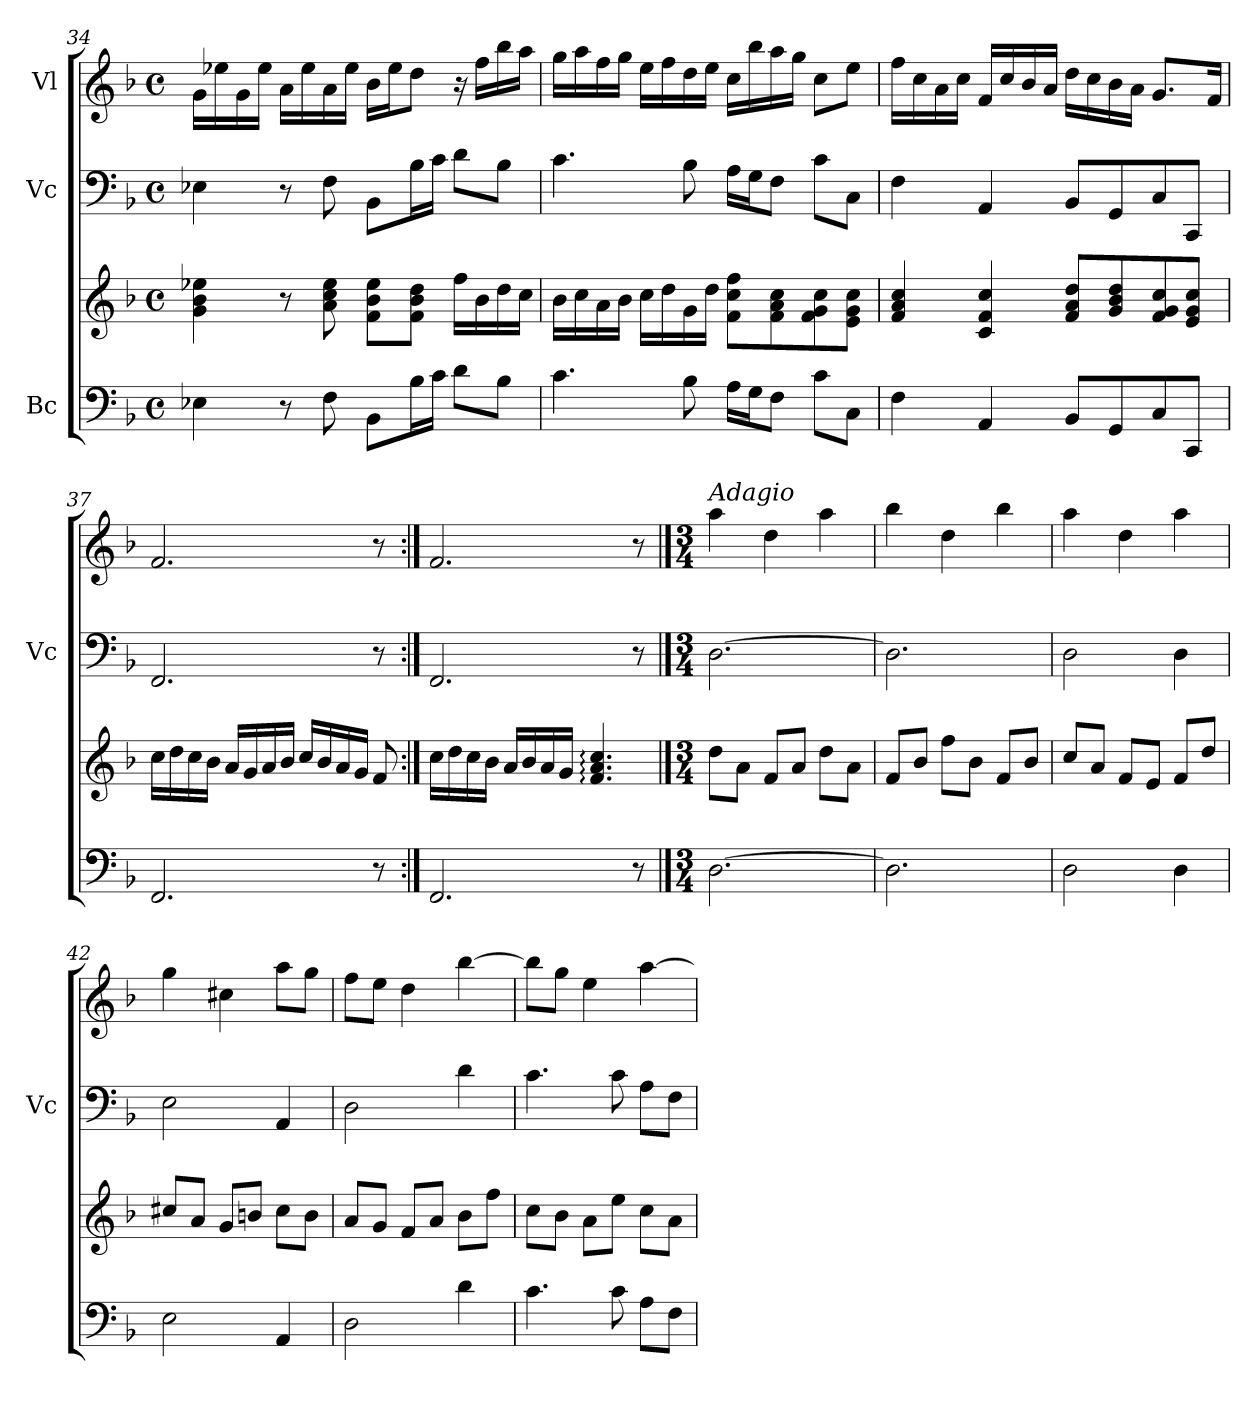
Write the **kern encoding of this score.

**kern	**kern	**kern	**kern
*part3	*part3	*part2	*part1
*staff4	*staff3	*staff2	*staff1
*I"Bc	*	*I"Vc	*I"Vl
*	*	*I'Vc	*
!!LO:PB:g=z
*clefF4	*clefG2	*clefF4	*clefG2
*k[b-]	*k[b-]	*k[b-]	*k[b-]
*M4/4	*M4/4	*M4/4	*M4/4
*met(c)	*met(c)	*met(c)	*met(c)
=34	=34	=34	=34
4E-X\	4g\ 4b-\ 4ee-X\	4E-X\	16g\LL
.	.	.	16ee-X\
.	.	.	16g\
.	.	.	16ee-\JJ
8r	8r	8r	16a\LL
.	.	.	16ee-\
8F\	8a\ 8cc\ 8ee-\	8F\	16a\
.	.	.	16ee-\JJ
8BB-\L	8f\ 8b-\ 8ee-\L	8BB-\L	16b-\LL
.	.	.	16ee-\J
16B-\L	8f\ 8b-\ 8dd\J	16B-\L	8dd\J
16c\JJ	.	16c\JJ	.
8d\L	16ff\LL	8d\L	16r
.	16b-\	.	16ff\LL
8B-\J	16dd\	8B-\J	16bb-\
.	16cc\JJ	.	16aa\JJ
=35	=35	=35	=35
4.c\	16b-\LL	4.c\	16gg\LL
.	16cc\	.	16aa\
.	16a\	.	16ff\
.	16b-\JJ	.	16gg\JJ
.	16cc\LL	.	16ee\LL
.	16dd\	.	16ff\
8B-\	16g\	8B-\	16dd\
.	16dd\JJ	.	16ee\JJ
16A\LL	8f\ 8cc\ 8ff\L	16A\LL	16cc\LL
16G\J	.	16G\J	16bb-\
8F\J	8f\ 8a\ 8cc\	8F\J	16aa\
.	.	.	16gg\JJ
8c\L	8f\ 8g\ 8cc\	8c\L	8cc\L
8C\J	8e\ 8g\ 8cc\J	8C\J	8ee\J
!!LO:LB:g=z
=36	=36	=36	=36
4F\	4f/ 4a/ 4cc/	4F\	16ff\LL
.	.	.	16cc\
.	.	.	16a\
.	.	.	16cc\JJ
4AA/	4c/ 4f/ 4cc/	4AA/	16f/LL
.	.	.	16cc/
.	.	.	16b-/
.	.	.	16a/JJ
8BB-/L	8f/ 8a/ 8dd/L	8BB-/L	16dd\LL
.	.	.	16cc\
8GG/	8g/ 8b-/ 8dd/	8GG/	16b-\
.	.	.	16a\JJ
8C/	8f/ 8g/ 8cc/	8C/	8.g/L
8CC/J	8e/ 8g/ 8cc/J	8CC/J	.
.	.	.	16f/Jk
=37	=37	=37	=37
2.FF/	16cc\LL	2.FF/	2.f/
.	16dd\	.	.
.	16cc\	.	.
.	16b-\JJ	.	.
.	16a/LL	.	.
.	16g/	.	.
.	16a/	.	.
.	16b-/JJ	.	.
.	16cc/LL	.	.
.	16b-/	.	.
.	16a/	.	.
.	16g/JJ	.	.
8r	8f/	8r	8r
=38:|!	=38:|!	=38:|!	=38:|!
2.FF/	16cc\LL	2.FF/	2.f/
.	16dd\	.	.
.	16cc\	.	.
.	16b-\JJ	.	.
.	16a/LL	.	.
.	16b-/	.	.
.	16a/	.	.
.	16g/JJ	.	.
.	4.f/: 4.a/: 4.cc/:	.	.
8r	.	8r	8r
!!LO:LB:g=z
==39	==39	==39	==39
*M3/4	*M3/4	*M3/4	*M3/4
*	*	*	*MM60
!	!	!	!LO:TX:a:i:t=Adagio
[2.D\	8dd\L	[2.D\	4aa\
.	8a\J	.	.
.	8f/L	.	4dd\
.	8a/J	.	.
.	8dd\L	.	4aa\
.	8a\J	.	.
=40	=40	=40	=40
2.D\]	8f/L	2.D\]	4bb-\
.	8b-/J	.	.
.	8ff\L	.	4dd\
.	8b-\J	.	.
.	8f/L	.	4bb-\
.	8b-/J	.	.
=41	=41	=41	=41
2D\	8cc/L	2D\	4aa\
.	8a/J	.	.
.	8f/L	.	4dd\
.	8e/J	.	.
4D\	8f/L	4D\	4aa\
.	8dd/J	.	.
=42	=42	=42	=42
2E\	8cc#X/L	2E\	4gg\
.	8a/J	.	.
.	8g/L	.	4cc#X\
.	8bn/J	.	.
4AA/	8cc#\L	4AA/	8aa\L
.	8b\J	.	8gg\J
=43	=43	=43	=43
2D\	8a/L	2D\	8ff\L
.	8g/J	.	8ee\J
.	8f/L	.	4dd\
.	8a/J	.	.
4d\	8b-\L	4d\	[4bb-\
.	8ff\J	.	.
=44	=44	=44	=44
4.c\	8cc\L	4.c\	8bb-\L]
.	8b-\J	.	8gg\J
.	8a\L	.	4ee\
8c\	8ee\J	8c\	.
8A\L	8cc\L	8A\L	[4aa\
8F\J	8a\J	8F\J	.
=	=	=	=
*-	*-	*-	*-
